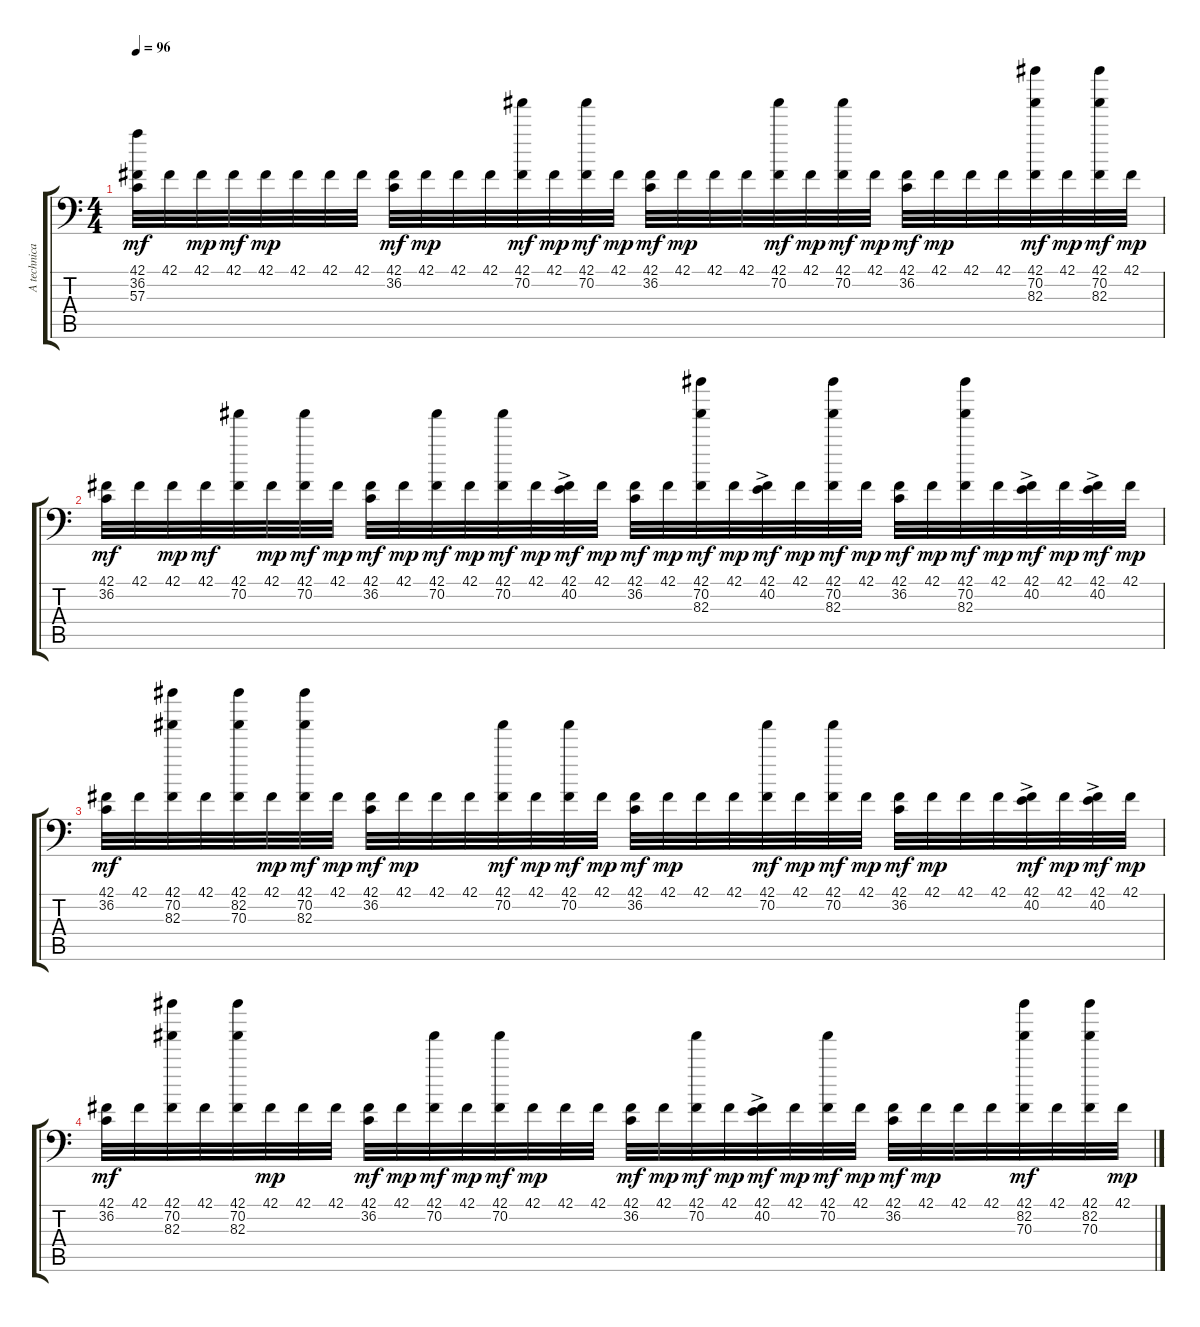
\track ("A technical drum-track" "A technica") {instrument acousticgrandpiano}
\staff {score tabs}
\tuning (C-1 C-1 C-1 C-1 C-1 C-1) {hide}
\ts (4 4)
\tempo 96
\clef f4
\ks c
(42.1 36.2 57.3).32{dy mf} 42.1.32 42.1.32{dy mp} 42.1.32{dy mf} 42.1.32{dy mp} 42.1.32 42.1.32 42.1.32 (42.1 36.2).32{dy mf} 42.1.32{dy mp} 42.1.32 42.1.32 (42.1 70.2).32{dy mf} 42.1.32{dy mp} (42.1 70.2).32{dy mf} 42.1.32{dy mp} (42.1 36.2).32{dy mf} 42.1.32{dy mp} 42.1.32 42.1.32 (42.1 70.2).32{dy mf} 42.1.32{dy mp} (42.1 70.2).32{dy mf} 42.1.32{dy mp} (42.1 36.2).32{dy mf} 42.1.32{dy mp} 42.1.32 42.1.32 (42.1 70.2 82.3).32{dy mf} 42.1.32{dy mp} (42.1 70.2 82.3).32{dy mf} 42.1.32{dy mp} |
(42.1 36.2).32{dy mf} 42.1.32 42.1.32{dy mp} 42.1.32{dy mf} (42.1 70.2).32 42.1.32{dy mp} (42.1 70.2).32{dy mf} 42.1.32{dy mp} (42.1 36.2).32{dy mf} 42.1.32{dy mp} (42.1 70.2).32{dy mf} 42.1.32{dy mp} (42.1 70.2).32{dy mf} 42.1.32{dy mp} (42.1 40.2{ac}).32{dy mf} 42.1.32{dy mp} (42.1 36.2).32{dy mf} 42.1.32{dy mp} (42.1 70.2 82.3).32{dy mf} 42.1.32{dy mp} (42.1 40.2{ac}).32{dy mf} 42.1.32{dy mp} (42.1 70.2 82.3).32{dy mf} 42.1.32{dy mp} (42.1 36.2).32{dy mf} 42.1.32{dy mp} (42.1 70.2 82.3).32{dy mf} 42.1.32{dy mp} (42.1 40.2{ac}).32{dy mf} 42.1.32{dy mp} (42.1 40.2{ac}).32{dy mf} 42.1.32{dy mp} |
(42.1 36.2).32{dy mf} 42.1.32 (42.1 70.2 82.3).32 42.1.32 (42.1 82.2 70.3).32 42.1.32{dy mp} (42.1 70.2 82.3).32{dy mf} 42.1.32{dy mp} (42.1 36.2).32{dy mf} 42.1.32{dy mp} 42.1.32 42.1.32 (42.1 70.2).32{dy mf} 42.1.32{dy mp} (42.1 70.2).32{dy mf} 42.1.32{dy mp} (42.1 36.2).32{dy mf} 42.1.32{dy mp} 42.1.32 42.1.32 (42.1 70.2).32{dy mf} 42.1.32{dy mp} (42.1 70.2).32{dy mf} 42.1.32{dy mp} (42.1 36.2).32{dy mf} 42.1.32{dy mp} 42.1.32 42.1.32 (42.1 40.2{ac}).32{dy mf} 42.1.32{dy mp} (42.1 40.2{ac}).32{dy mf} 42.1.32{dy mp} |
(42.1 36.2).32{dy mf} 42.1.32 (42.1 70.2 82.3).32 42.1.32 (42.1 70.2 82.3).32 42.1.32{dy mp} 42.1.32 42.1.32 (42.1 36.2).32{dy mf} 42.1.32{dy mp} (42.1 70.2).32{dy mf} 42.1.32{dy mp} (42.1 70.2).32{dy mf} 42.1.32{dy mp} 42.1.32 42.1.32 (42.1 36.2).32{dy mf} 42.1.32{dy mp} (42.1 70.2).32{dy mf} 42.1.32{dy mp} (42.1 40.2{ac}).32{dy mf} 42.1.32{dy mp} (42.1 70.2).32{dy mf} 42.1.32{dy mp} (42.1 36.2).32{dy mf} 42.1.32{dy mp} 42.1.32 42.1.32 (42.1 82.2 70.3).32{dy mf} 42.1.32 (42.1 82.2 70.3).32 42.1.32{dy mp}
